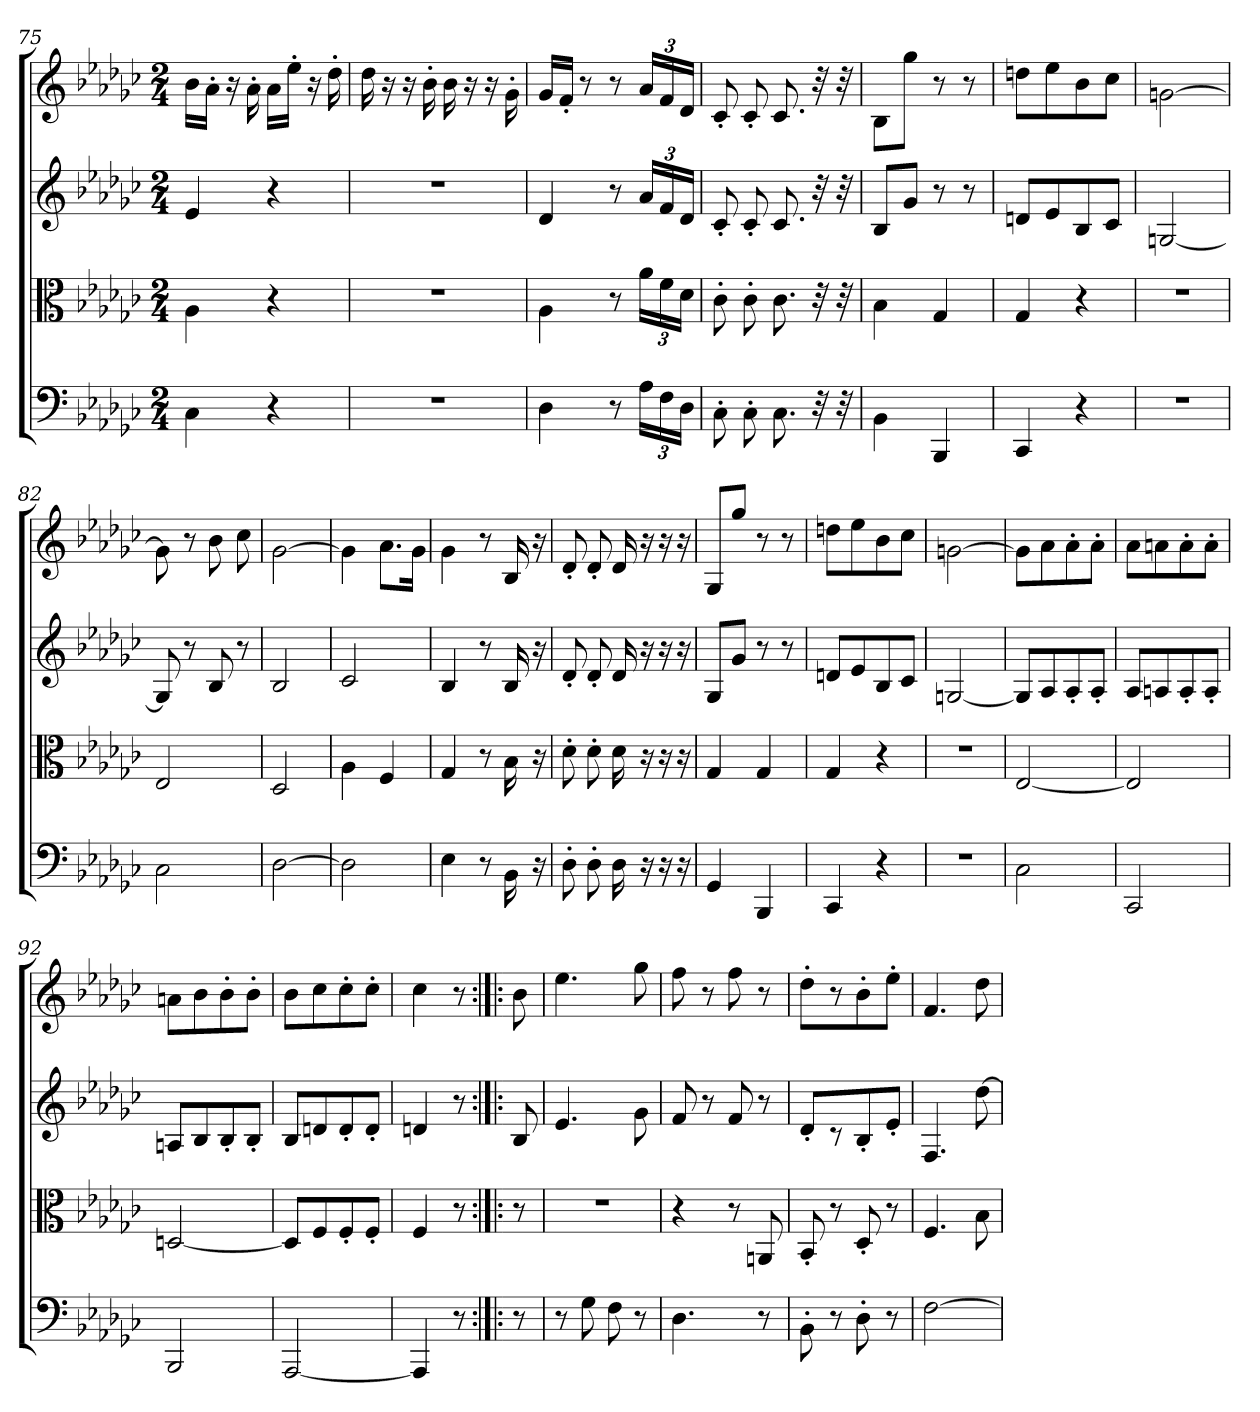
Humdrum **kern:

**kern	**kern	**kern	**kern
*part4	*part3	*part2	*part1
*staff4	*staff3	*staff2	*staff1
*clefF4	*clefC3	*clefG2	*clefG2
*k[b-e-a-d-g-c-]	*k[b-e-a-d-g-c-]	*k[b-e-a-d-g-c-]	*k[b-e-a-d-g-c-]
*e-:	*e-:	*e-:	*e-:
*M2/4	*M2/4	*M2/4	*M2/4
=75	=75	=75	=75
4C-\	4A-\	4e-/	16b-\LL
.	.	.	16a-'\JJ
.	.	.	16r
.	.	.	16a-'\
4r	4r	4r	16a-\LL
.	.	.	16ee-'\JJ
.	.	.	16r
.	.	.	16dd-'\
=76	=76	=76	=76
2r	2r	2r	16dd-\
.	.	.	16r
.	.	.	16r
.	.	.	16b-'\
.	.	.	16b-\
.	.	.	16r
.	.	.	16r
.	.	.	16g-'\
=77	=77	=77	=77
4D-\	4A-\	4d-/	16g-/LL
.	.	.	16f'/JJ
.	.	.	8r
8r	8r	8r	8r
24A-\LL	24a-\LL	24a-/LL	24a-/LL
24F\	24f\	24f/	24f/
24D-\JJ	24d-\JJ	24d-/JJ	24d-/JJ
=78	=78	=78	=78
8C-'\	8c-'\	8c-'/	8c-'/
8C-'\	8c-'\	8c-'/	8c-'/
8.C-\	8.c-\	8.c-/	8.c-/
32r	32r	32r	32r
32r	32r	32r	32r
=79	=79	=79	=79
4BB-\	4B-\	8B-/L	8B-\L
.	.	8g-/J	8gg-\J
4BBB-/	4G-/	8r	8r
.	.	8r	8r
=80	=80	=80	=80
4CC-/	4G-/	8dn/L	8ddn\L
.	.	8e-/	8ee-\
4r	4r	8B-/	8b-\
.	.	8c-/J	8cc-\J
=81	=81	=81	=81
2r	2r	[2Gn/	[2gn\
=82	=82	=82	=82
2C-\	2E-/	8G/]	8g\]
.	.	8r	8r
.	.	8B-/	8b-\
.	.	8r	8cc-\
=83	=83	=83	=83
[2D-\	2D-/	2B-/	[2g-\
=84	=84	=84	=84
2D-\]	4A-\	2c-/	4g-\]
.	4F/	.	8.a-\L
.	.	.	16g-\Jk
=85	=85	=85	=85
4E-\	4G-/	4B-/	4g-\
8r	8r	8r	8r
16BB-\	16B-\	16B-/	16B-/
16r	16r	16r	16r
=86	=86	=86	=86
8D-'\	8d-'\	8d-'/	8d-'/
8D-'\	8d-'\	8d-'/	8d-'/
16D-\	16d-\	16d-/	16d-/
16r	16r	16r	16r
16r	16r	16r	16r
16r	16r	16r	16r
=87	=87	=87	=87
4GG-/	4G-/	8G-/L	8G-/L
.	.	8g-/J	8gg-/J
4BBB-/	4G-/	8r	8r
.	.	8r	8r
=88	=88	=88	=88
4CC-/	4G-/	8dn/L	8ddn\L
.	.	8e-/	8ee-\
4r	4r	8B-/	8b-\
.	.	8c-/J	8cc-\J
=89	=89	=89	=89
2r	2r	[2Gn/	[2gn\
=90	=90	=90	=90
2C-\	[2E-/	8G/L]	8g\L]
.	.	8A-/	8a-\
.	.	8A-'/	8a-'\
.	.	8A-'/J	8a-'\J
=91	=91	=91	=91
2CC-/	2E-/]	8A-/L	8a-\L
.	.	8An/	8an\
.	.	8A'/	8a'\
.	.	8A'/J	8a'\J
=92	=92	=92	=92
2BBB-/	[2Dn/	8An/L	8an\L
.	.	8B-/	8b-\
.	.	8B-'/	8b-'\
.	.	8B-'/J	8b-'\J
=93	=93	=93	=93
[2AAA-/	8D/L]	8B-/L	8b-\L
.	8F/	8dn/	8cc-\
.	8F'/	8d'/	8cc-'\
.	8F'/J	8d'/J	8cc-'\J
=94	=94	=94	=94
4AAA-/]	4F/	4dn/	4cc-\
8r	8r	8r	8r
=:|!|:	=:|!|:	=:|!|:	=:|!|:
8r	8r	8B-/	8b-\
=95	=95	=95	=95
8r	2r	4.e-/	4.ee-\
8G-\	.	.	.
8F\	.	.	.
8r	.	8g-\	8gg-\
=96	=96	=96	=96
4.D-\	4r	8f/	8ff\
.	.	8r	8r
.	8r	8f/	8ff\
8r	8AAn/	8r	8r
=97	=97	=97	=97
8BB-'\	8BB-'/	8d-'/L	8dd-'\L
8r	8r	8r	8r
8D-'\	8D-'/	8B-'/	8b-'\
8r	8r	8e-'/J	8ee-'\J
=98	=98	=98	=98
[2F\	4.F/	4.F/	4.f/
.	8B-\	[8dd-\	8dd-\
=	=	=	=
*-	*-	*-	*-
